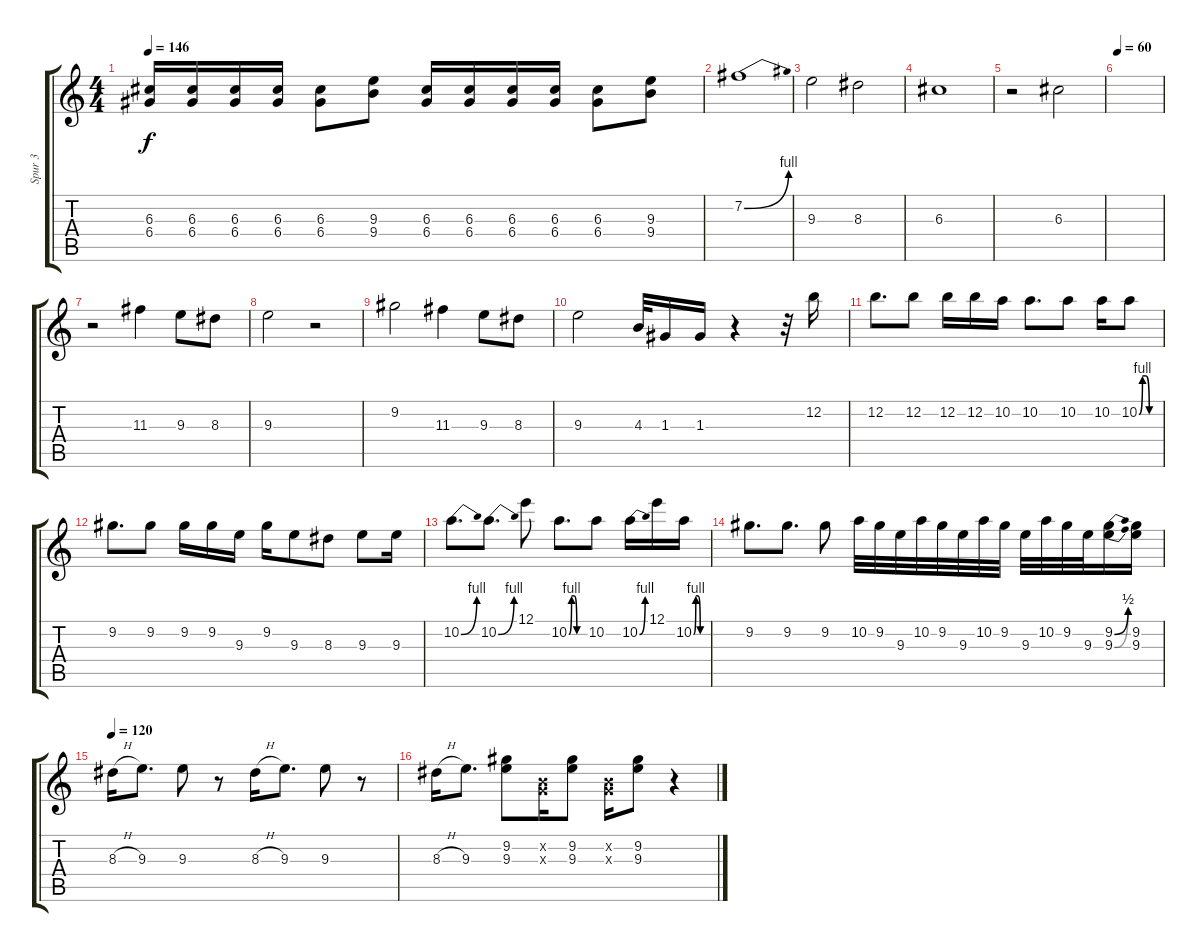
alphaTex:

\track ("Spur 3" "Spur 3") {instrument overdrivenguitar}
\staff {score tabs}
\tuning (E4 B3 G3 D3 A2 E2) {hide}
\ts (4 4)
\tempo 146
\clef g2
\ks c
(6.3 6.4).16{dy f} (6.3 6.4).16 (6.3 6.4).16 (6.3 6.4).16 (6.3 6.4).8 (9.3 9.4).8 (6.3 6.4).16 (6.3 6.4).16 (6.3 6.4).16 (6.3 6.4).16 (6.3 6.4).8 (9.3 9.4).8 |
7.2{be (bend 0 0 60 4)}.1 |
9.3.2 8.3.2 |
6.3.1 |
r.2{instrument electricguitarclean} 6.3.2 |
\tempo 60
|
r.2 11.3.4 9.3.8 8.3.8 |
9.3.2 r.2 |
9.2.2 11.3.4 9.3.8 8.3.8 |
9.3.2 4.3.32 1.3.16 1.3.16 r.4 r.32 12.2.16 |
12.2.8{d} 12.2.8 12.2.16 12.2.16 10.2.16 10.2.8{d} 10.2.8 10.2.16 10.2{be (custom 0 0 10 4 20 4 30 0 60 0)}.8 |
9.2.8{d} 9.2.8 9.2.16 9.2.16 9.3.16 9.2.16 9.3.8 8.3.8 9.3.8 9.3.16 |
10.2{be (bend 0 0 60 4)}.8{d} 10.2{be (bend 0 0 60 4)}.8{d} 12.1.8 10.2{be (custom 0 0 10 4 20 4 30 0 60 0)}.8{d} 10.2.8 10.2{be (bend 0 0 60 4)}.16 12.1.16 10.2{be (custom 0 0 10 4 20 4 30 0 60 0)}.16 |
9.2.8{d} 9.2.8{d} 9.2.8 10.2.32 9.2.32 9.3.32 10.2.32 9.2.32 9.3.32 10.2.32 9.2.32 9.3.32 10.2.32 9.2.32 9.3.32 (9.2{be (bend 0 0 60 2)} 9.3{be (bend 0 0 60 2)}).16 (9.2 9.3).16 |
\tempo 120
8.3{h}.16 9.3.8{d} 9.3.8 r.8 8.3{h}.16 9.3.8{d} 9.3.8 r.8 |
8.3{h}.16 9.3.8{d} (9.2 9.3).8 (0.2{x} 0.3{x}).16 (9.2 9.3).8 (0.2{x} 0.3{x}).16 (9.2 9.3).8 r.4
